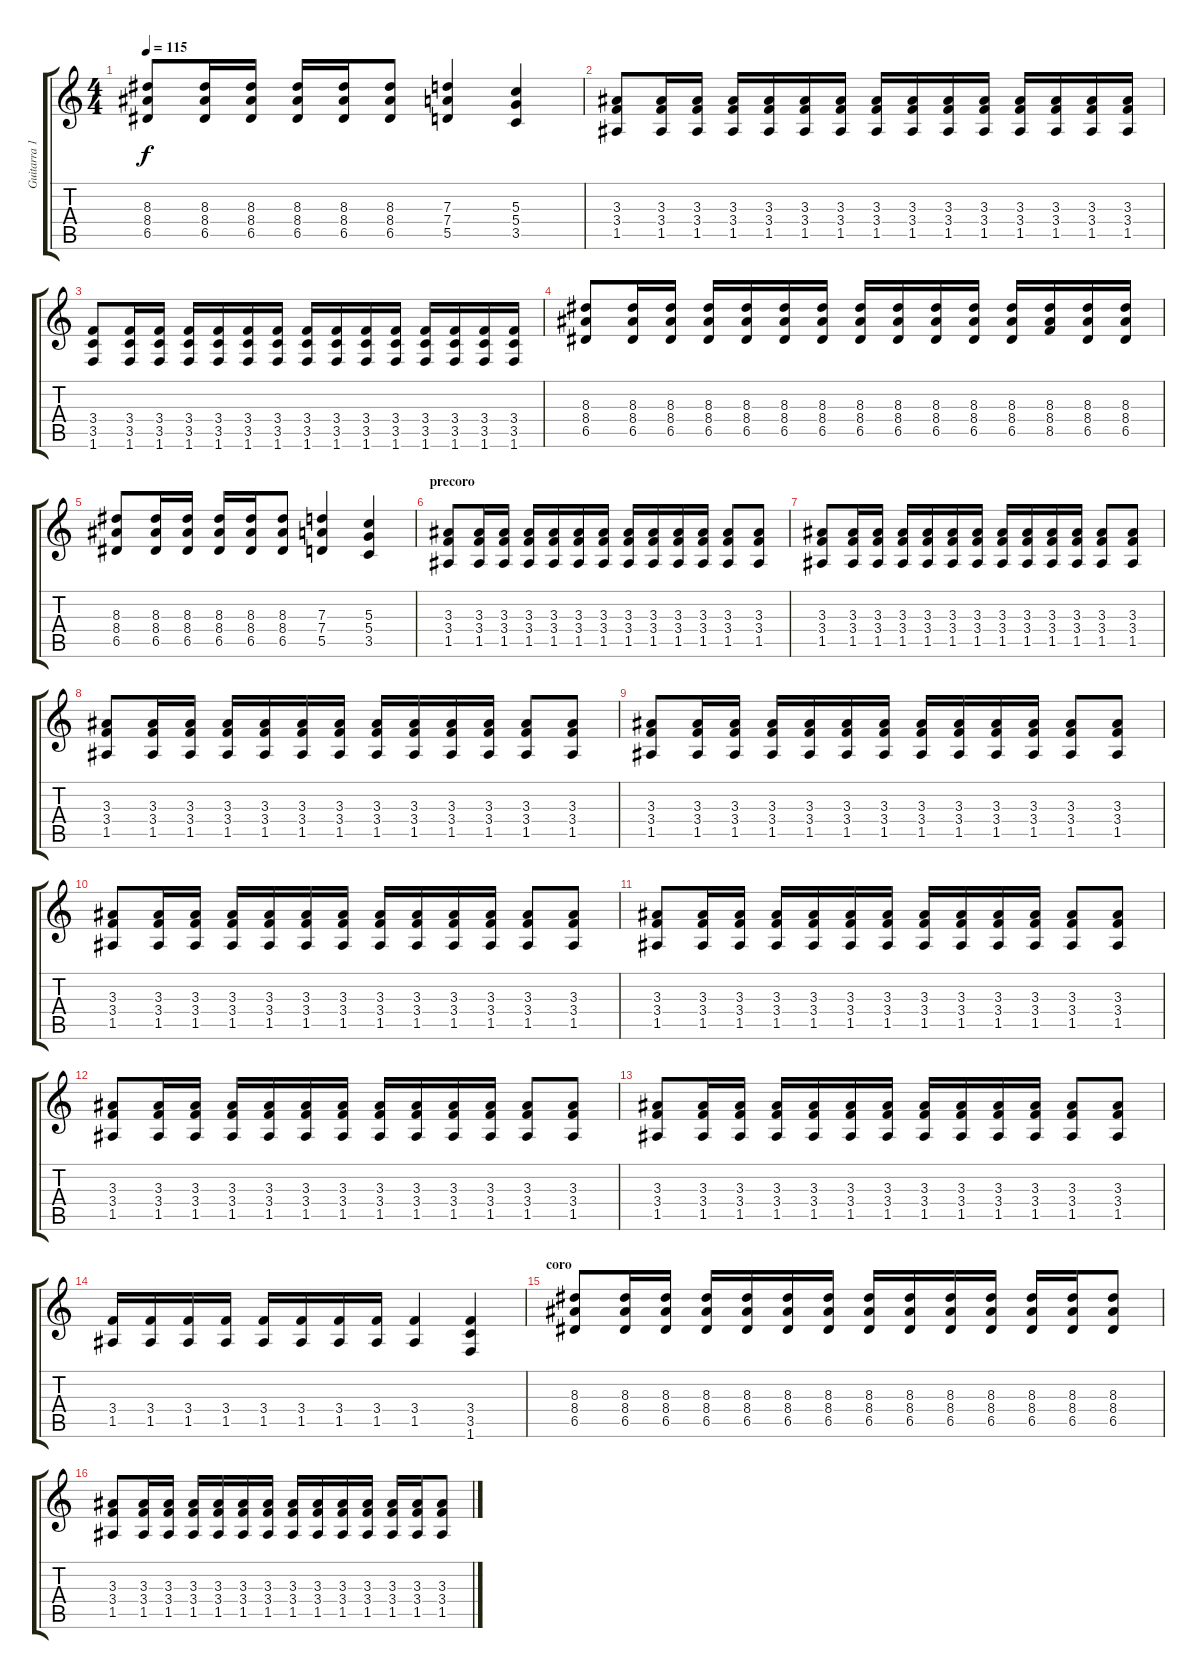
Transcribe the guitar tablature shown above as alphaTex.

\track ("Guitarra 1" "Guitarra 1") {instrument distortionguitar}
\staff {score tabs}
\tuning (E4 B3 G3 D3 A2 E2) {hide}
\ts (4 4)
\tempo 115
\clef g2
\ks c
(8.3 8.4 6.5).8{dy f} (8.3 8.4 6.5).16 (8.3 8.4 6.5).16 (8.3 8.4 6.5).16 (8.3 8.4 6.5).16 (8.3 8.4 6.5).8 (7.3 7.4 5.5).4 (5.3 5.4 3.5).4 |
(3.3 3.4 1.5).8 (3.3 3.4 1.5).16 (3.3 3.4 1.5).16 (3.3 3.4 1.5).16 (3.3 3.4 1.5).16 (3.3 3.4 1.5).16 (3.3 3.4 1.5).16 (3.3 3.4 1.5).16 (3.3 3.4 1.5).16 (3.3 3.4 1.5).16 (3.3 3.4 1.5).16 (3.3 3.4 1.5).16 (3.3 3.4 1.5).16 (3.3 3.4 1.5).16 (3.3 3.4 1.5).16 |
(3.4 3.5 1.6).8 (3.4 3.5 1.6).16 (3.4 3.5 1.6).16 (3.4 3.5 1.6).16 (3.4 3.5 1.6).16 (3.4 3.5 1.6).16 (3.4 3.5 1.6).16 (3.4 3.5 1.6).16 (3.4 3.5 1.6).16 (3.4 3.5 1.6).16 (3.4 3.5 1.6).16 (3.4 3.5 1.6).16 (3.4 3.5 1.6).16 (3.4 3.5 1.6).16 (3.4 3.5 1.6).16 |
(8.3 8.4 6.5).8 (8.3 8.4 6.5).16 (8.3 8.4 6.5).16 (8.3 8.4 6.5).16 (8.3 8.4 6.5).16 (8.3 8.4 6.5).16 (8.3 8.4 6.5).16 (8.3 8.4 6.5).16 (8.3 8.4 6.5).16 (8.3 8.4 6.5).16 (8.3 8.4 6.5).16 (8.3 8.4 6.5).16 (8.3 8.4 8.5).16 (8.3 8.4 6.5).16 (8.3 8.4 6.5).16 |
(8.3 8.4 6.5).8 (8.3 8.4 6.5).16 (8.3 8.4 6.5).16 (8.3 8.4 6.5).16 (8.3 8.4 6.5).16 (8.3 8.4 6.5).8 (7.3 7.4 5.5).4 (5.3 5.4 3.5).4 |
\section ("" "precoro")
(3.3 3.4 1.5).8{volume 4 balance 4 instrument acousticguitarsteel} (3.3 3.4 1.5).16 (3.3 3.4 1.5).16 (3.3 3.4 1.5).16 (3.3 3.4 1.5).16 (3.3 3.4 1.5).16 (3.3 3.4 1.5).16 (3.3 3.4 1.5).16 (3.3 3.4 1.5).16 (3.3 3.4 1.5).16 (3.3 3.4 1.5).16 (3.3 3.4 1.5).8 (3.3 3.4 1.5).8 |
(3.3 3.4 1.5).8 (3.3 3.4 1.5).16 (3.3 3.4 1.5).16 (3.3 3.4 1.5).16 (3.3 3.4 1.5).16 (3.3 3.4 1.5).16 (3.3 3.4 1.5).16 (3.3 3.4 1.5).16 (3.3 3.4 1.5).16 (3.3 3.4 1.5).16 (3.3 3.4 1.5).16 (3.3 3.4 1.5).8 (3.3 3.4 1.5).8 |
(3.3 3.4 1.5).8 (3.3 3.4 1.5).16 (3.3 3.4 1.5).16 (3.3 3.4 1.5).16 (3.3 3.4 1.5).16 (3.3 3.4 1.5).16 (3.3 3.4 1.5).16 (3.3 3.4 1.5).16 (3.3 3.4 1.5).16 (3.3 3.4 1.5).16 (3.3 3.4 1.5).16 (3.3 3.4 1.5).8 (3.3 3.4 1.5).8 |
(3.3 3.4 1.5).8 (3.3 3.4 1.5).16 (3.3 3.4 1.5).16 (3.3 3.4 1.5).16 (3.3 3.4 1.5).16 (3.3 3.4 1.5).16 (3.3 3.4 1.5).16 (3.3 3.4 1.5).16 (3.3 3.4 1.5).16 (3.3 3.4 1.5).16 (3.3 3.4 1.5).16 (3.3 3.4 1.5).8 (3.3 3.4 1.5).8 |
(3.3 3.4 1.5).8 (3.3 3.4 1.5).16 (3.3 3.4 1.5).16 (3.3 3.4 1.5).16 (3.3 3.4 1.5).16 (3.3 3.4 1.5).16 (3.3 3.4 1.5).16 (3.3 3.4 1.5).16 (3.3 3.4 1.5).16 (3.3 3.4 1.5).16 (3.3 3.4 1.5).16 (3.3 3.4 1.5).8 (3.3 3.4 1.5).8 |
(3.3 3.4 1.5).8 (3.3 3.4 1.5).16 (3.3 3.4 1.5).16 (3.3 3.4 1.5).16 (3.3 3.4 1.5).16 (3.3 3.4 1.5).16 (3.3 3.4 1.5).16 (3.3 3.4 1.5).16 (3.3 3.4 1.5).16 (3.3 3.4 1.5).16 (3.3 3.4 1.5).16 (3.3 3.4 1.5).8 (3.3 3.4 1.5).8 |
(3.3 3.4 1.5).8 (3.3 3.4 1.5).16 (3.3 3.4 1.5).16 (3.3 3.4 1.5).16 (3.3 3.4 1.5).16 (3.3 3.4 1.5).16 (3.3 3.4 1.5).16 (3.3 3.4 1.5).16 (3.3 3.4 1.5).16 (3.3 3.4 1.5).16 (3.3 3.4 1.5).16 (3.3 3.4 1.5).8 (3.3 3.4 1.5).8 |
(3.3 3.4 1.5).8 (3.3 3.4 1.5).16 (3.3 3.4 1.5).16 (3.3 3.4 1.5).16 (3.3 3.4 1.5).16 (3.3 3.4 1.5).16 (3.3 3.4 1.5).16 (3.3 3.4 1.5).16 (3.3 3.4 1.5).16 (3.3 3.4 1.5).16 (3.3 3.4 1.5).16 (3.3 3.4 1.5).8 (3.3 3.4 1.5).8 |
(3.4 1.5).16{volume 4 balance 4 instrument acousticguitarsteel} (3.4 1.5).16 (3.4 1.5).16 (3.4 1.5).16 (3.4 1.5).16 (3.4 1.5).16 (3.4 1.5).16 (3.4 1.5).16 (3.4 1.5).4 (3.4 3.5 1.6).4 |
\section ("" "coro")
(8.3 8.4 6.5).8{volume 10 balance 4 instrument distortionguitar} (8.3 8.4 6.5).16 (8.3 8.4 6.5).16 (8.3 8.4 6.5).16 (8.3 8.4 6.5).16 (8.3 8.4 6.5).16 (8.3 8.4 6.5).16 (8.3 8.4 6.5).16 (8.3 8.4 6.5).16 (8.3 8.4 6.5).16 (8.3 8.4 6.5).16 (8.3 8.4 6.5).16 (8.3 8.4 6.5).16 (8.3 8.4 6.5).8 |
(3.3 3.4 1.5).8 (3.3 3.4 1.5).16 (3.3 3.4 1.5).16 (3.3 3.4 1.5).16 (3.3 3.4 1.5).16 (3.3 3.4 1.5).16 (3.3 3.4 1.5).16 (3.3 3.4 1.5).16 (3.3 3.4 1.5).16 (3.3 3.4 1.5).16 (3.3 3.4 1.5).16 (3.3 3.4 1.5).16 (3.3 3.4 1.5).16 (3.3 3.4 1.5).8
